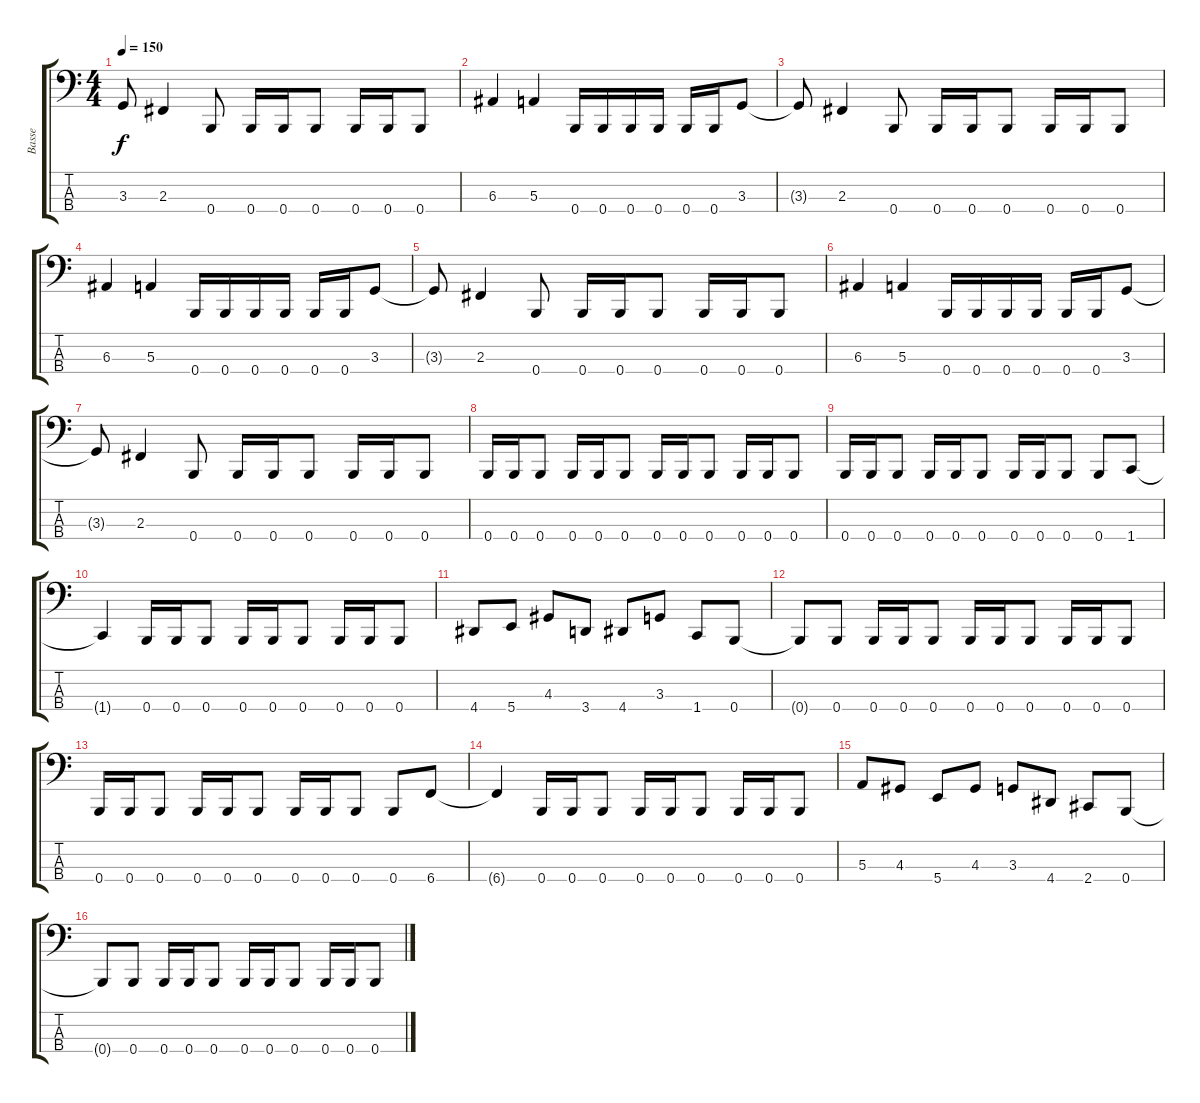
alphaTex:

\track ("Basse" "Basse") {instrument electricbasspick}
\staff {score tabs}
\tuning (D2 A1 E1 B0) {hide}
\ts (4 4)
\tempo 150
\clef f4
\ks c
3.3{t}.8{dy f} 2.3.4 0.4.8 0.4.16 0.4.16 0.4.8 0.4.16 0.4.16 0.4.8 |
6.3.4 5.3.4 0.4.16 0.4.16 0.4.16 0.4.16 0.4.16 0.4.16 3.3.8 |
3.3{t}.8 2.3.4 0.4.8 0.4.16 0.4.16 0.4.8 0.4.16 0.4.16 0.4.8 |
6.3.4 5.3.4 0.4.16 0.4.16 0.4.16 0.4.16 0.4.16 0.4.16 3.3.8 |
3.3{t}.8 2.3.4 0.4.8 0.4.16 0.4.16 0.4.8 0.4.16 0.4.16 0.4.8 |
6.3.4 5.3.4 0.4.16 0.4.16 0.4.16 0.4.16 0.4.16 0.4.16 3.3.8 |
3.3{t}.8 2.3.4 0.4.8 0.4.16 0.4.16 0.4.8 0.4.16 0.4.16 0.4.8 |
0.4.16 0.4.16 0.4.8 0.4.16 0.4.16 0.4.8 0.4.16 0.4.16 0.4.8 0.4.16 0.4.16 0.4.8 |
0.4.16 0.4.16 0.4.8 0.4.16 0.4.16 0.4.8 0.4.16 0.4.16 0.4.8 0.4.8 1.4.8 |
1.4{t}.4 0.4.16 0.4.16 0.4.8 0.4.16 0.4.16 0.4.8 0.4.16 0.4.16 0.4.8 |
4.4.8 5.4.8 4.3.8 3.4.8 4.4.8 3.3.8 1.4.8 0.4.8 |
0.4{t}.8 0.4.8 0.4.16 0.4.16 0.4.8 0.4.16 0.4.16 0.4.8 0.4.16 0.4.16 0.4.8 |
0.4.16 0.4.16 0.4.8 0.4.16 0.4.16 0.4.8 0.4.16 0.4.16 0.4.8 0.4.8 6.4.8 |
6.4{t}.4 0.4.16 0.4.16 0.4.8 0.4.16 0.4.16 0.4.8 0.4.16 0.4.16 0.4.8 |
5.3.8 4.3.8 5.4.8 4.3.8 3.3.8 4.4.8 2.4.8 0.4.8 |
0.4{t}.8 0.4.8 0.4.16 0.4.16 0.4.8 0.4.16 0.4.16 0.4.8 0.4.16 0.4.16 0.4.8
